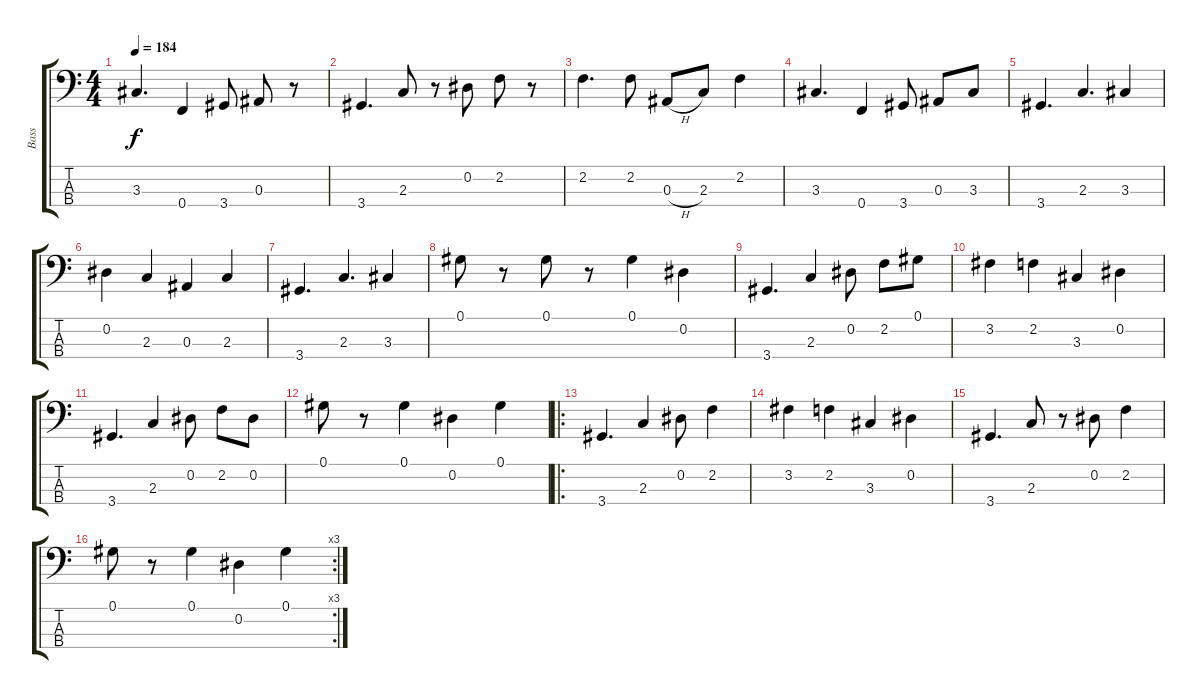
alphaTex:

\track ("Bass" "Bass") {instrument electricbassfinger}
\staff {score tabs}
\tuning (Ab2 Eb2 Bb1 F1) {hide}
\ts (4 4)
\tempo 184
\clef f4
\ks c
3.3.4{d dy f} 0.4.4 3.4.8 0.3.8 r.8 |
3.4.4{d} 2.3.8 r.8 0.2.8 2.2.8 r.8 |
2.2.4{d} 2.2.8 0.3{h}.8 2.3.8 2.2.4 |
3.3.4{d} 0.4.4 3.4.8 0.3.8 3.3.8 |
3.4.4{d} 2.3.4{d} 3.3.4 |
0.2.4 2.3.4 0.3.4 2.3.4 |
3.4.4{d} 2.3.4{d} 3.3.4 |
0.1.8 r.8 0.1.8 r.8 0.1.4 0.2.4 |
3.4.4{d} 2.3.4 0.2.8 2.2.8 0.1.8 |
3.2.4 2.2.4 3.3.4 0.2.4 |
3.4.4{d} 2.3.4 0.2.8 2.2.8 0.2.8 |
0.1.8 r.8 0.1.4 0.2.4 0.1.4 |
\ro
3.4.4{d} 2.3.4 0.2.8 2.2.4 |
3.2.4 2.2.4 3.3.4 0.2.4 |
3.4.4{d} 2.3.8 r.8 0.2.8 2.2.4 |
\rc 3
0.1.8 r.8 0.1.4 0.2.4 0.1.4
